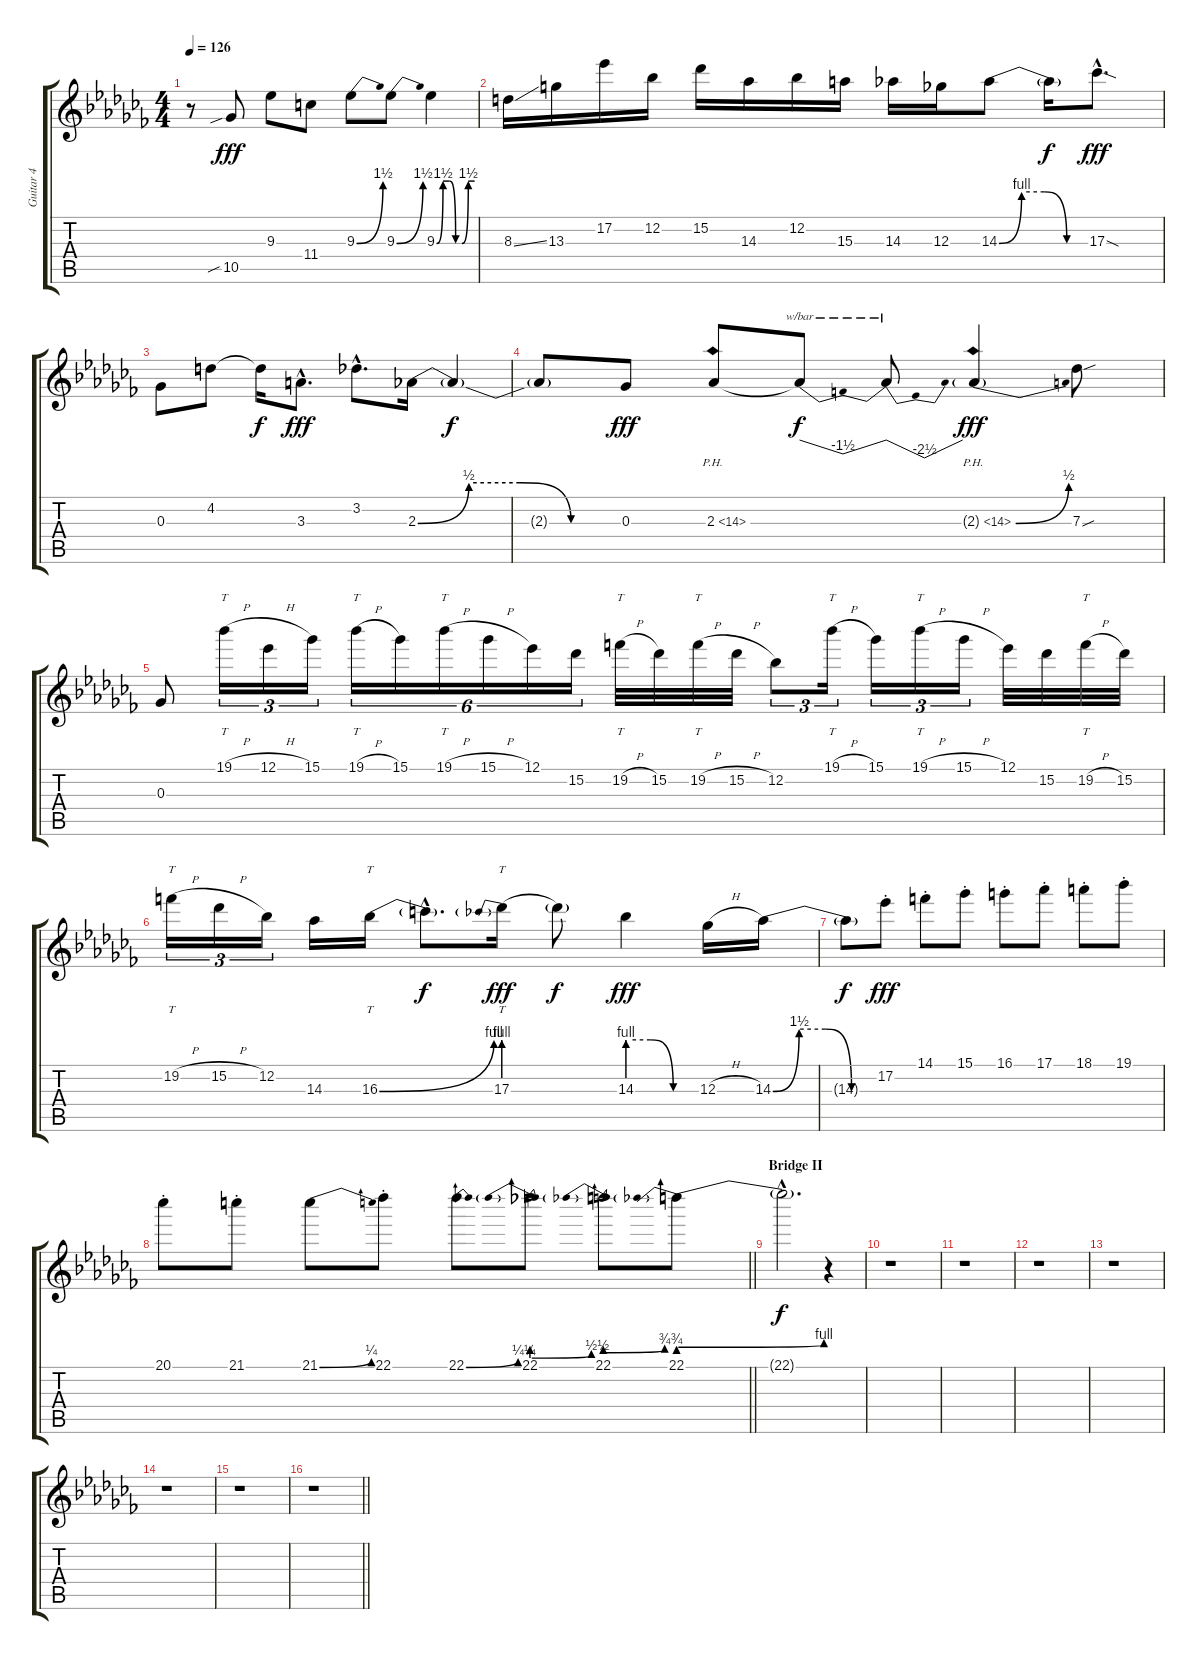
\track ("Guitar 4" "Guitar 4") {instrument distortionguitar}
\staff {score tabs}
\tuning (Eb4 Bb3 Gb3 Db3 Ab2 Db2) {hide}
\ts (4 4)
\tempo 126
\clef g2
\ks cb
r.8{dy fff} 10.5{sib}.8 9.3.8 11.4.8 9.3{be (bend 0 0 60 6)}.8 9.3{be (bend 0 0 60 6)}.8 9.3{be (custom 0 0 10 6 20 6 30 0 40 0 50 6 60 6)}.4 |
8.3{ss}.16 13.3.16 17.2.16 12.2.16 15.2.16 14.3.16 12.2.16 15.3.16 14.3.16 12.3.16 14.3{be (custom 0 0 15 4 30 4 45 0 60 0)}.8 14.3{t}.16{dy f} 17.3{sod hac}.8{d dy fff} |
0.3.8 4.2.8 4.2{t}.16{dy f} 3.3{hac}.8{d dy fff} 3.2{hac}.8{d} 2.3{be (custom 0 0 15 2 30 2 45 0 60 0)}.16 2.3{t}.4{dy f} |
2.3{t}.8 0.3.8{dy fff} 2.3{ph 12}.8 2.3{t}.8{tbe (dip default 0 0 30 -6 60 0) dy f} 2.3{t}.8{tbe (dip default 0 0 30 -10 60 0)} 2.3{be (bend 0 0 60 2) ph 12 g}.4{dy fff} 7.3{sou}.8 |
0.3.8 19.1{h}.16{tt tu (3 2)} 12.1{h}.16{tu (3 2)} 15.1.16{tu (3 2)} 19.1{h}.16{tt tu (6 4)} 15.1.16{tu (6 4)} 19.1{h}.16{tt tu (6 4)} 15.1{h}.16{tu (6 4)} 12.1.16{tu (6 4)} 15.2.16{tu (6 4)} 19.2{h}.32{tt} 15.2.32 19.2{h}.32{tt} 15.2{h}.32 12.2.8{tu (3 2)} 19.1{h}.16{tt tu (3 2)} 15.1.16{tu (3 2)} 19.1{h}.16{tt tu (3 2)} 15.1{h}.16{tu (3 2)} 12.1.32 15.2.32 19.2{h}.32{tt} 15.2.32 |
19.2{h}.16{tt tu (3 2)} 15.2{h}.16{tu (3 2)} 12.2.16{tu (3 2)} 14.3.16 16.3{be (bend 0 0 60 4)}.16{tt} 16.3{hac t}.8{d dy f} 17.3{be (prebend 0 4 60 4)}.16{tt dy fff} 17.3{t}.8{dy f} 14.3{be (custom 0 4 20 4 40 0 60 0)}.4{dy fff} 12.3{h}.16 14.3{be (custom 0 0 15 6 30 6 45 0 60 0)}.16 |
14.3{t}.8{dy f} 17.2{st}.8{dy fff} 14.1{st}.8 15.1{st}.8 16.1{st}.8 17.1{st}.8 18.1{st}.8 19.1{st}.8 |
\barLineRight lightlight
20.1{st}.8 21.1{st}.8 21.1{be (bend 0 0 60 1)}.8 22.1{st}.8 22.1{be (bend 0 0 60 1)}.8 22.1{be (prebendbend 0 1 60 2)}.8 22.1{be (prebendbend 0 2 60 3)}.8 22.1{be (prebendbend 0 3 60 4)}.8 |
\section ("" "Bridge II")
22.1{hac t}.2{d dy f} r.4 |
r.1 |
r.1 |
r.1 |
r.1 |
r.1 |
r.1 |
\barLineRight lightlight
r.1
